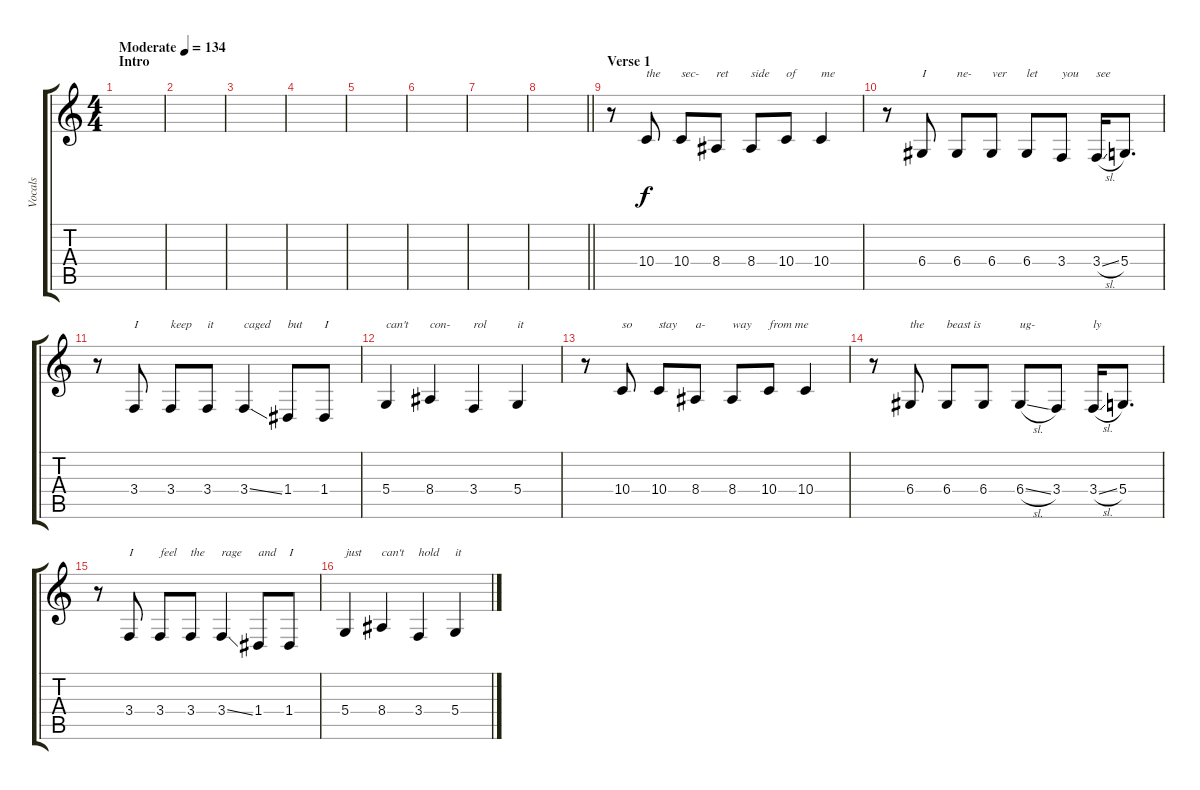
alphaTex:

\track ("Vocals" "Vocals") {mute instrument lead2sawtooth}
\staff {score tabs}
\tuning (E4 B3 G3 D3 A2 E2) {hide}
\ts (4 4)
\section ("" "Intro")
\tempo (134 "Moderate")
\clef g2
\ks c
|
|
|
|
|
|
|
\barLineRight lightlight
|
\section ("" "Verse 1")
r.8 10.4.8{txt "the"} 10.4.8{txt "sec-"} 8.4.8{txt "ret"} 8.4.8{txt "side"} 10.4.8{txt "of"} 10.4.4{txt "me"} |
r.8 6.4.8{txt "I"} 6.4.8{txt "ne-"} 6.4.8{txt "ver"} 6.4.8{txt "let"} 3.4.8{txt "you"} 3.4{sl}.16{txt "see"} 5.4.8{d} |
r.8 3.4.8{txt "I"} 3.4.8{txt "keep"} 3.4.8{txt "it"} 3.4{ss}.4{txt "caged"} 1.4.8{txt "but"} 1.4.8{txt "I"} |
5.4.4{txt "can't"} 8.4.4{txt "con-"} 3.4.4{txt "rol"} 5.4.4{txt "it"} |
r.8 10.4.8{txt "so"} 10.4.8{txt "stay"} 8.4.8{txt "a-"} 8.4.8{txt "way"} 10.4.8{txt "from me"} 10.4.4 |
r.8 6.4.8{txt "the"} 6.4.8{txt "beast is"} 6.4.8 6.4{sl}.8{txt "ug-"} 3.4.8 3.4{sl}.16{txt "ly"} 5.4.8{d} |
r.8 3.4.8{txt "I"} 3.4.8{txt "feel"} 3.4.8{txt "the"} 3.4{ss}.4{txt "rage"} 1.4.8{txt "and"} 1.4.8{txt "I"} |
5.4.4{txt "just"} 8.4.4{txt "can't"} 3.4.4{txt "hold"} 5.4.4{txt "it"}
